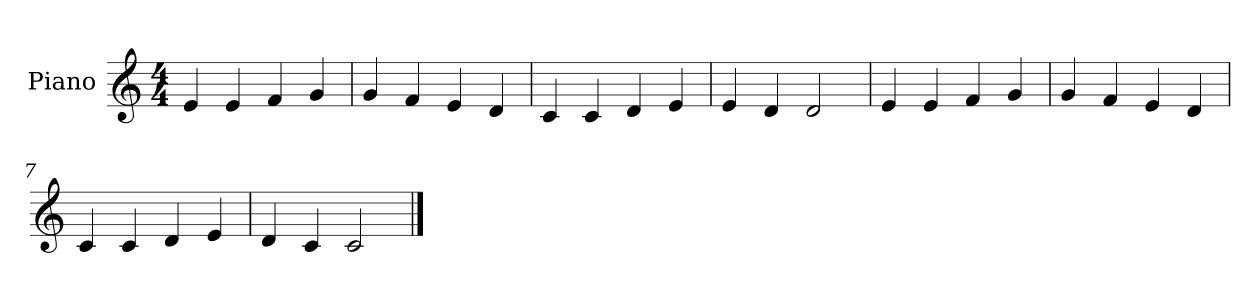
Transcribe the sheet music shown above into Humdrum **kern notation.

**kern
*part1
*staff1
*I"Piano
*I'Pno.
*clefG2
*k[]
*C:
*M4/4
=1
4e/
4e/
4f/
4g/
=2
4g/
4f/
4e/
4d/
=3
4c/
4c/
4d/
4e/
=4
4e/
4d/
2d/
=5
4e/
4e/
4f/
4g/
=6
4g/
4f/
4e/
4d/
=7
4c/
4c/
4d/
4e/
=8
4d/
4c/
2c/
==
*-
